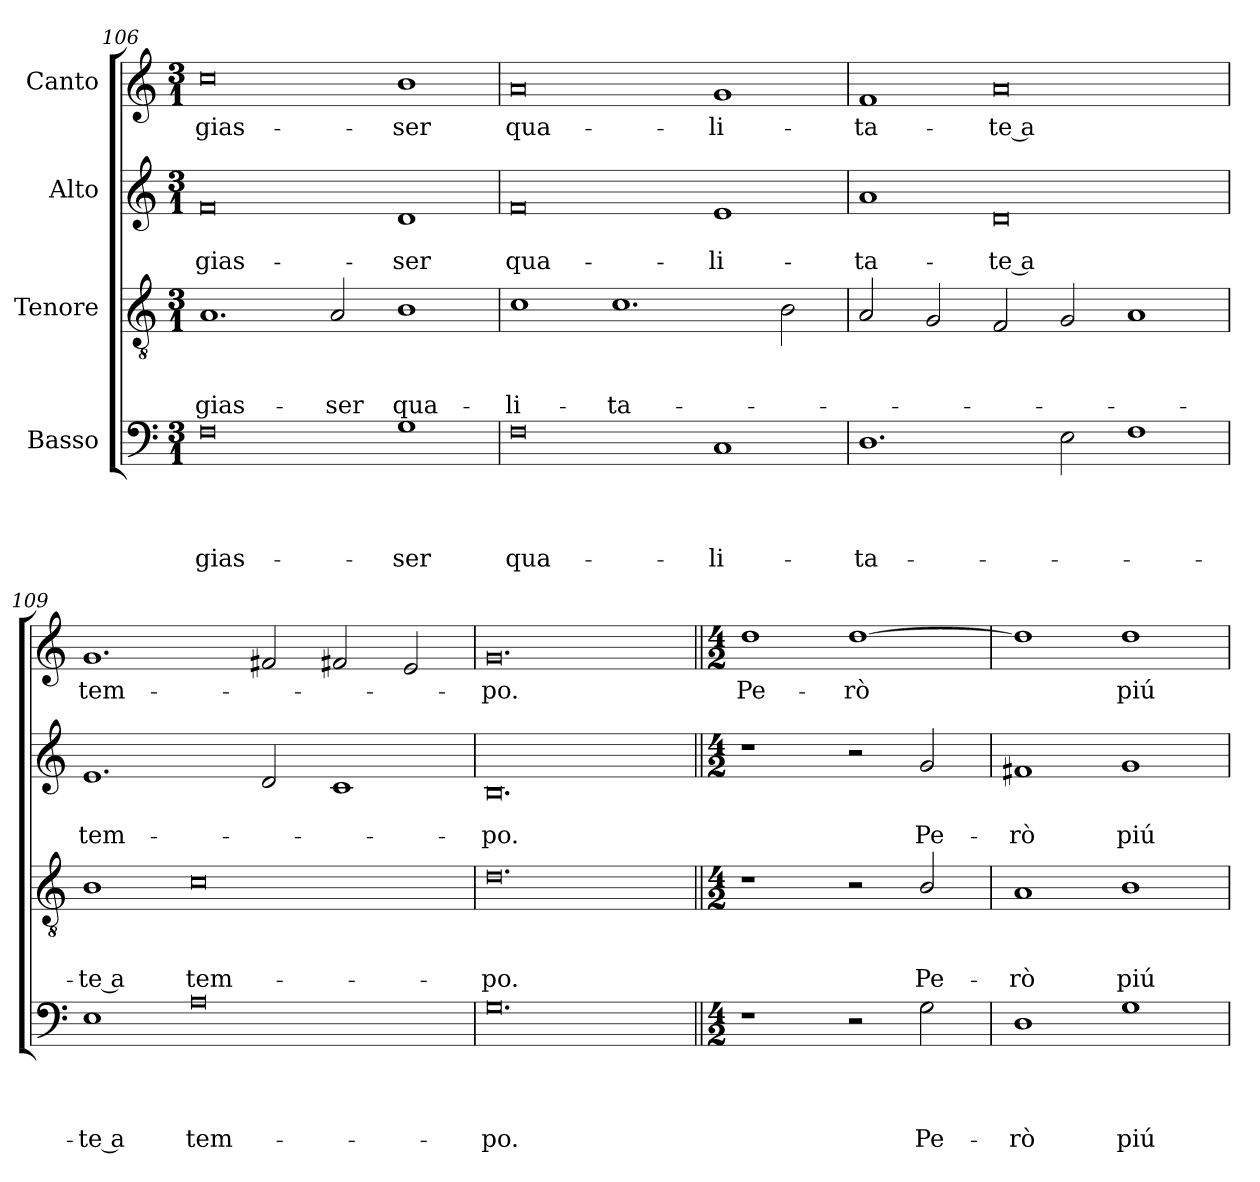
**kern	**text	**text	**text	**text	**kern	**text	**text	**text	**kern	**text	**text	**kern	**text
*part4	*part4	*part4	*part4	*part4	*part3	*part3	*part3	*part3	*part2	*part2	*part2	*part1	*part1
*staff4	*staff4	*staff4	*staff4	*staff4	*staff3	*staff3	*staff3	*staff3	*staff2	*staff2	*staff2	*staff1	*staff1
*I"Basso	*	*	*	*	*I"Tenore	*	*	*	*I"Alto	*	*	*I"Canto	*
*clefF4	*	*	*	*	*clefGv2	*	*	*	*clefG2	*	*	*clefG2	*
*k[]	*	*	*	*	*k[]	*	*	*	*k[]	*	*	*k[]	*
*M3/1	*	*	*	*	*M3/1	*	*	*	*M3/1	*	*	*M3/1	*
=106	=106	=106	=106	=106	=106	=106	=106	=106	=106	=106	=106	=106	=106
0F\	.	.	.	-gias-	1.A/	.	.	-gias-	0f/	.	-gias-	0cc\	-gias-
.	.	.	.	.	2A/	.	.	-ser	.	.	.	.	.
1G\	.	.	.	-ser	1B\	.	.	qua-	1d/	.	-ser	1b\	-ser
=107	=107	=107	=107	=107	=107	=107	=107	=107	=107	=107	=107	=107	=107
0F\	.	.	.	qua-	1c\	.	.	-li-	0f/	.	qua-	0a/	qua-
.	.	.	.	.	1.c\	.	.	-ta-	.	.	.	.	.
1C/	.	.	.	-li-	.	.	.	.	1e/	.	-li-	1g/	-li-
.	.	.	.	.	2B\	.	.	.	.	.	.	.	.
=108	=108	=108	=108	=108	=108	=108	=108	=108	=108	=108	=108	=108	=108
1.D\	.	.	.	-ta-	2A/	.	.	.	1a/	.	-ta-	1f/	-ta-
.	.	.	.	.	2G/	.	.	.	.	.	.	.	.
.	.	.	.	.	2F/	.	.	.	0d/	.	-te a	0a/	-te a
2E\	.	.	.	.	2G/	.	.	.	.	.	.	.	.
1F\	.	.	.	.	1A/	.	.	.	.	.	.	.	.
=109	=109	=109	=109	=109	=109	=109	=109	=109	=109	=109	=109	=109	=109
1E\	.	.	.	-te a	1B\	.	.	-te a	1.e/	.	tem-	1.g/	tem-
0A\	.	.	.	tem-	0c\	.	.	tem-	.	.	.	.	.
.	.	.	.	.	.	.	.	.	2d/	.	.	2f#X/	.
.	.	.	.	.	.	.	.	.	1c/	.	.	2f#X/	.
.	.	.	.	.	.	.	.	.	.	.	.	2e/	.
=110	=110	=110	=110	=110	=110	=110	=110	=110	=110	=110	=110	=110	=110
0.G\	.	.	.	-po.	0.d\	.	.	-po.	0.B/	.	-po.	0.g/	-po.
=111||	=111||	=111||	=111||	=111||	=111||	=111||	=111||	=111||	=111||	=111||	=111||	=111||	=111||
*M4/2	*	*	*	*	*M4/2	*	*	*	*M4/2	*	*	*M4/2	*
1r	.	.	.	.	1r	.	.	.	1r	.	.	1dd\	Pe-
2r	.	.	.	.	2r	.	.	.	2r	.	.	[1dd\	-rò
2G\	.	.	.	Pe-	2B/	.	.	Pe-	2g/	.	Pe-	.	.
=112	=112	=112	=112	=112	=112	=112	=112	=112	=112	=112	=112	=112	=112
1D\	.	.	.	-rò	1A/	.	.	-rò	1f#X/	.	-rò	1dd\]	.
1G\	.	.	.	piú-	1B\	.	.	piú-	1g/	.	piú-	1dd\	piú-
=	=	=	=	=	=	=	=	=	=	=	=	=	=
*-	*-	*-	*-	*-	*-	*-	*-	*-	*-	*-	*-	*-	*-
